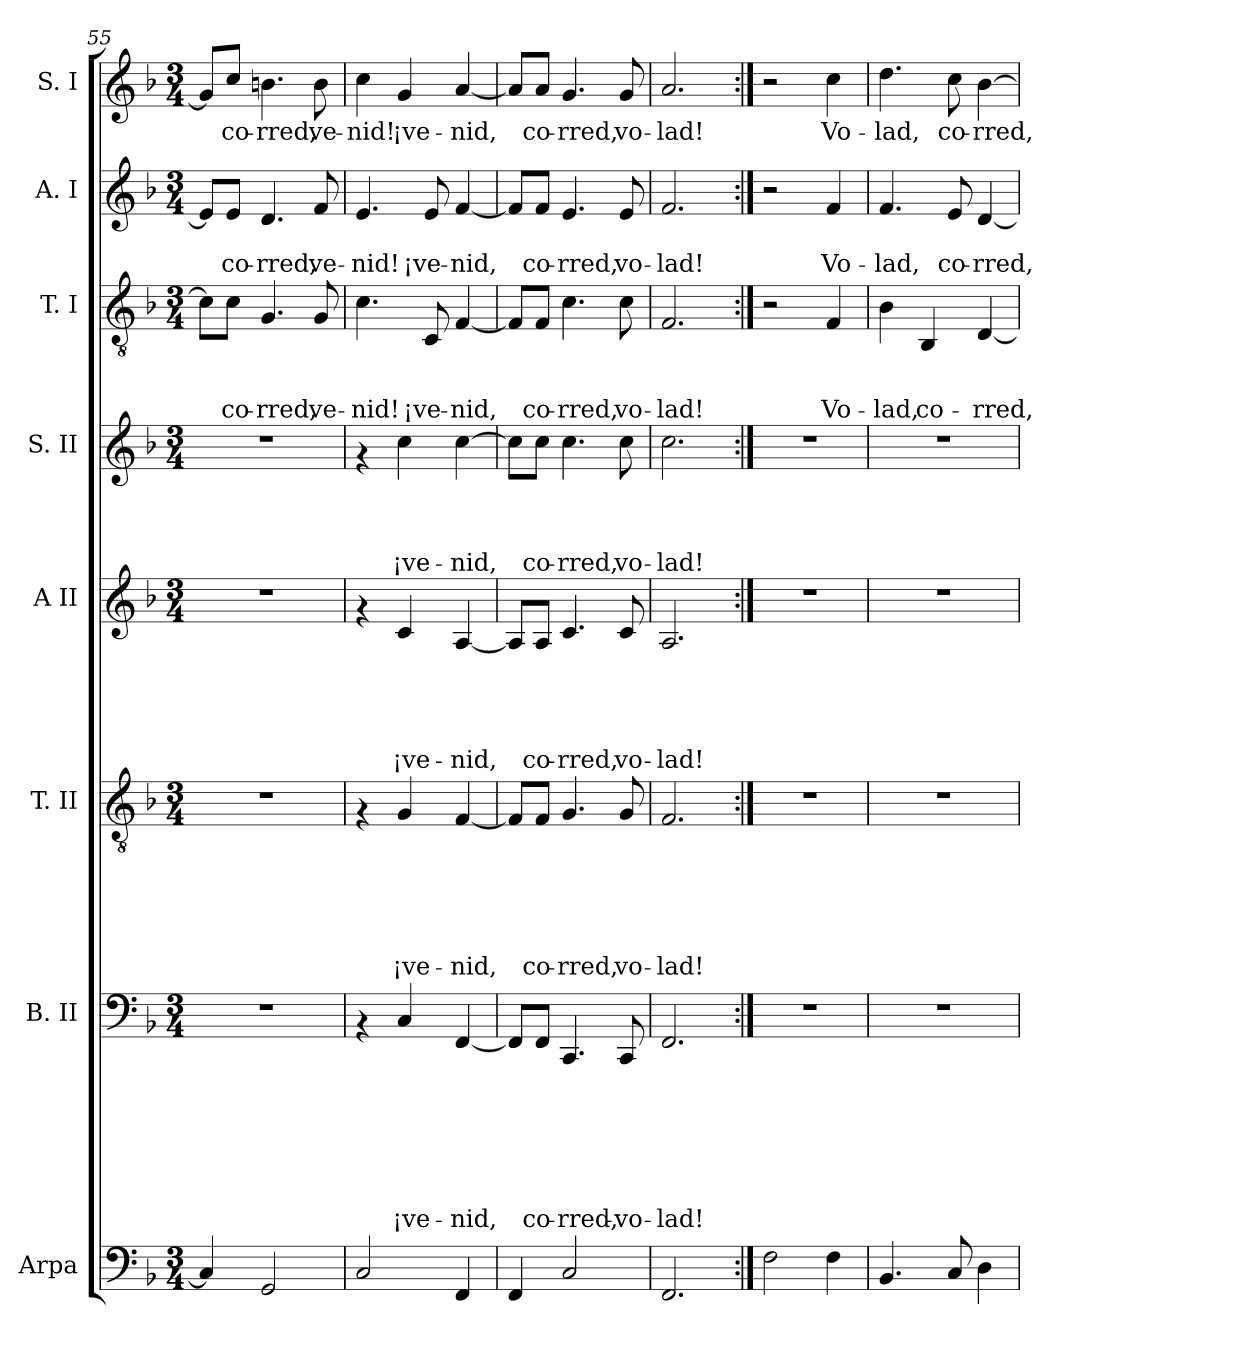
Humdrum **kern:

**kern	**kern	**text	**text	**text	**text	**text	**text	**text	**kern	**text	**text	**text	**text	**text	**text	**kern	**text	**text	**text	**text	**text	**kern	**text	**text	**text	**text	**kern	**text	**text	**text	**kern	**text	**text	**kern	**text
*part8	*part7	*part7	*part7	*part7	*part7	*part7	*part7	*part7	*part6	*part6	*part6	*part6	*part6	*part6	*part6	*part5	*part5	*part5	*part5	*part5	*part5	*part4	*part4	*part4	*part4	*part4	*part3	*part3	*part3	*part3	*part2	*part2	*part2	*part1	*part1
*staff8	*staff7	*staff7	*staff7	*staff7	*staff7	*staff7	*staff7	*staff7	*staff6	*staff6	*staff6	*staff6	*staff6	*staff6	*staff6	*staff5	*staff5	*staff5	*staff5	*staff5	*staff5	*staff4	*staff4	*staff4	*staff4	*staff4	*staff3	*staff3	*staff3	*staff3	*staff2	*staff2	*staff2	*staff1	*staff1
*I"Arpa	*I"B. II	*	*	*	*	*	*	*	*I"T. II	*	*	*	*	*	*	*I"A II	*	*	*	*	*	*I"S. II	*	*	*	*	*I"T. I	*	*	*	*I"A. I	*	*	*I"S. I	*
*I'Arpa	*I'B. II	*	*	*	*	*	*	*	*I'T. II	*	*	*	*	*	*	*I'A II	*	*	*	*	*	*I'S. II	*	*	*	*	*I'T. I	*	*	*	*I'A. I	*	*	*I'S. I	*
*clefF4	*clefF4	*	*	*	*	*	*	*	*clefGv2	*	*	*	*	*	*	*clefG2	*	*	*	*	*	*clefG2	*	*	*	*	*clefGv2	*	*	*	*clefG2	*	*	*clefG2	*
*k[b-]	*k[b-]	*	*	*	*	*	*	*	*k[b-]	*	*	*	*	*	*	*k[b-]	*	*	*	*	*	*k[b-]	*	*	*	*	*k[b-]	*	*	*	*k[b-]	*	*	*k[b-]	*
*F:	*F:	*	*	*	*	*	*	*	*F:	*	*	*	*	*	*	*F:	*	*	*	*	*	*F:	*	*	*	*	*F:	*	*	*	*F:	*	*	*F:	*
*M3/4	*M3/4	*	*	*	*	*	*	*	*M3/4	*	*	*	*	*	*	*M3/4	*	*	*	*	*	*M3/4	*	*	*	*	*M3/4	*	*	*	*M3/4	*	*	*M3/4	*
=55	=55	=55	=55	=55	=55	=55	=55	=55	=55	=55	=55	=55	=55	=55	=55	=55	=55	=55	=55	=55	=55	=55	=55	=55	=55	=55	=55	=55	=55	=55	=55	=55	=55	=55	=55
4C/]	2.r	.	.	.	.	.	.	.	2.r	.	.	.	.	.	.	2.r	.	.	.	.	.	2.r	.	.	.	.	8c\L]	.	.	.	8e/L]	.	.	8g/L]	.
!	!	!	!	!	!	!	!	!	!	!	!	!	!	!	!	!	!	!	!	!	!	!	!	!	!	!	!	!	!	!LO:LY:b	!	!	!LO:LY:b	!	!LO:LY:b
.	.	.	.	.	.	.	.	.	.	.	.	.	.	.	.	.	.	.	.	.	.	.	.	.	.	.	8c\J	.	.	co-	8e/J	.	co-	8cc/J	co-
!	!	!	!	!	!	!	!	!	!	!	!	!	!	!	!	!	!	!	!	!	!	!	!	!	!	!	!	!	!	!LO:LY:b	!	!	!LO:LY:b	!	!LO:LY:b
2GG/	.	.	.	.	.	.	.	.	.	.	.	.	.	.	.	.	.	.	.	.	.	.	.	.	.	.	4.G/	.	.	-rred,	4.d/	.	-rred,	4.bn\	-rred,
!	!	!	!	!	!	!	!	!	!	!	!	!	!	!	!	!	!	!	!	!	!	!	!	!	!	!	!	!	!	!LO:LY:b	!	!	!LO:LY:b	!	!LO:LY:b
.	.	.	.	.	.	.	.	.	.	.	.	.	.	.	.	.	.	.	.	.	.	.	.	.	.	.	8G/	.	.	ve-	8f/	.	ve-	8b\	ve-
!!LO:PB:g=z
=56	=56	=56	=56	=56	=56	=56	=56	=56	=56	=56	=56	=56	=56	=56	=56	=56	=56	=56	=56	=56	=56	=56	=56	=56	=56	=56	=56	=56	=56	=56	=56	=56	=56	=56	=56
!	!	!	!	!	!	!	!	!	!	!	!	!	!	!	!	!	!	!	!	!	!	!	!	!	!	!	!	!	!	!LO:LY:b	!	!	!LO:LY:b	!	!LO:LY:b
2C/	4rAA	.	.	.	.	.	.	.	4rF	.	.	.	.	.	.	4rf	.	.	.	.	.	4rf	.	.	.	.	4.c\	.	.	-nid!	4.e/	.	-nid!	4cc\	-nid!
!	!	!	!	!	!	!	!	!LO:LY:b	!	!	!	!	!	!	!LO:LY:b	!	!	!	!	!	!LO:LY:b	!	!	!	!	!LO:LY:b	!	!	!	!	!	!	!	!	!LO:LY:b
.	4C/	.	.	.	.	.	.	¡ve-	4G/	.	.	.	.	.	¡ve-	4c/	.	.	.	.	¡ve-	4cc\	.	.	.	¡ve-	.	.	.	.	.	.	.	4g/	¡ve-
!	!	!	!	!	!	!	!	!	!	!	!	!	!	!	!	!	!	!	!	!	!	!	!	!	!	!	!	!	!	!LO:LY:b	!	!	!LO:LY:b	!	!
.	.	.	.	.	.	.	.	.	.	.	.	.	.	.	.	.	.	.	.	.	.	.	.	.	.	.	8C/	.	.	¡ve-	8e/	.	¡ve-	.	.
!	!	!	!	!	!	!	!	!LO:LY:b	!	!	!	!	!	!	!LO:LY:b	!	!	!	!	!	!LO:LY:b	!	!	!	!	!LO:LY:b	!	!	!	!LO:LY:b	!	!	!LO:LY:b	!	!LO:LY:b
4FF/	[>4FF/	.	.	.	.	.	.	-nid,	[>4F/	.	.	.	.	.	-nid,	[>4A/	.	.	.	.	-nid,	[>4cc\	.	.	.	-nid,	[>4F/	.	.	-nid,	[>4f/	.	-nid,	[>4a/	-nid,
=57	=57	=57	=57	=57	=57	=57	=57	=57	=57	=57	=57	=57	=57	=57	=57	=57	=57	=57	=57	=57	=57	=57	=57	=57	=57	=57	=57	=57	=57	=57	=57	=57	=57	=57	=57
4FF/	8FF/L]	.	.	.	.	.	.	.	8F/L]	.	.	.	.	.	.	8A/L]	.	.	.	.	.	8cc\L]	.	.	.	.	8F/L]	.	.	.	8f/L]	.	.	8a/L]	.
!	!	!	!	!	!	!	!	!LO:LY:b	!	!	!	!	!	!	!LO:LY:b	!	!	!	!	!	!LO:LY:b	!	!	!	!	!LO:LY:b	!	!	!	!LO:LY:b	!	!	!LO:LY:b	!	!LO:LY:b
.	8FF/J	.	.	.	.	.	.	co-	8F/J	.	.	.	.	.	co-	8A/J	.	.	.	.	co-	8cc\J	.	.	.	co-	8F/J	.	.	co-	8f/J	.	co-	8a/J	co-
!	!	!	!	!	!	!	!	!LO:LY:b	!	!	!	!	!	!	!LO:LY:b	!	!	!	!	!	!LO:LY:b	!	!	!	!	!LO:LY:b	!	!	!	!LO:LY:b	!	!	!LO:LY:b	!	!LO:LY:b
2C/	4.CC/	.	.	.	.	.	.	-rred,-	4.G/	.	.	.	.	.	-rred,	4.c/	.	.	.	.	-rred,	4.cc\	.	.	.	-rred,	4.c\	.	.	-rred,	4.e/	.	-rred,	4.g/	-rred,
!	!	!	!	!	!	!	!	!LO:LY:b	!	!	!	!	!	!	!LO:LY:b	!	!	!	!	!	!LO:LY:b	!	!	!	!	!LO:LY:b	!	!	!	!LO:LY:b	!	!	!LO:LY:b	!	!LO:LY:b
.	8CC/	.	.	.	.	.	.	-vo-	8G/	.	.	.	.	.	vo-	8c/	.	.	.	.	vo-	8cc\	.	.	.	vo-	8c\	.	.	vo-	8e/	.	vo-	8g/	vo-
=58	=58	=58	=58	=58	=58	=58	=58	=58	=58	=58	=58	=58	=58	=58	=58	=58	=58	=58	=58	=58	=58	=58	=58	=58	=58	=58	=58	=58	=58	=58	=58	=58	=58	=58	=58
!	!	!	!	!	!	!	!	!LO:LY:b	!	!	!	!	!	!	!LO:LY:b	!	!	!	!	!	!LO:LY:b	!	!	!	!	!LO:LY:b	!	!	!	!LO:LY:b	!	!	!LO:LY:b	!	!LO:LY:b
2.FF/	2.FF/	.	.	.	.	.	.	-lad!	2.F/	.	.	.	.	.	-lad!	2.A/	.	.	.	.	-lad!	2.cc\	.	.	.	-lad!	2.F/	.	.	-lad!	2.f/	.	-lad!	2.a/	-lad!
=59:|!	=59:|!	=59:|!	=59:|!	=59:|!	=59:|!	=59:|!	=59:|!	=59:|!	=59:|!	=59:|!	=59:|!	=59:|!	=59:|!	=59:|!	=59:|!	=59:|!	=59:|!	=59:|!	=59:|!	=59:|!	=59:|!	=59:|!	=59:|!	=59:|!	=59:|!	=59:|!	=59:|!	=59:|!	=59:|!	=59:|!	=59:|!	=59:|!	=59:|!	=59:|!	=59:|!
2F\	2.r	.	.	.	.	.	.	.	2.r	.	.	.	.	.	.	2.r	.	.	.	.	.	2.r	.	.	.	.	2r	.	.	.	2r	.	.	2r	.
!	!	!	!	!	!	!	!	!	!	!	!	!	!	!	!	!	!	!	!	!	!	!	!	!	!	!	!	!	!	!LO:LY:b	!	!	!LO:LY:b	!	!LO:LY:b
4F\	.	.	.	.	.	.	.	.	.	.	.	.	.	.	.	.	.	.	.	.	.	.	.	.	.	.	4F/	.	.	Vo-	4f/	.	Vo-	4cc\	Vo-
=60	=60	=60	=60	=60	=60	=60	=60	=60	=60	=60	=60	=60	=60	=60	=60	=60	=60	=60	=60	=60	=60	=60	=60	=60	=60	=60	=60	=60	=60	=60	=60	=60	=60	=60	=60
!	!	!	!	!	!	!	!	!	!	!	!	!	!	!	!	!	!	!	!	!	!	!	!	!	!	!	!	!	!	!LO:LY:b	!	!	!LO:LY:b	!	!LO:LY:b
4.BB-/	2.r	.	.	.	.	.	.	.	2.r	.	.	.	.	.	.	2.r	.	.	.	.	.	2.r	.	.	.	.	4B-\	.	.	-lad,	4.f/	.	-lad,	4.dd\	-lad,
!	!	!	!	!	!	!	!	!	!	!	!	!	!	!	!	!	!	!	!	!	!	!	!	!	!	!	!	!	!	!LO:LY:b	!	!	!	!	!
.	.	.	.	.	.	.	.	.	.	.	.	.	.	.	.	.	.	.	.	.	.	.	.	.	.	.	4BB-/	.	.	co-	.	.	.	.	.
!	!	!	!	!	!	!	!	!	!	!	!	!	!	!	!	!	!	!	!	!	!	!	!	!	!	!	!	!	!	!	!	!	!LO:LY:b	!	!LO:LY:b
8C/	.	.	.	.	.	.	.	.	.	.	.	.	.	.	.	.	.	.	.	.	.	.	.	.	.	.	.	.	.	.	8e/	.	co-	8cc\	co-
!	!	!	!	!	!	!	!	!	!	!	!	!	!	!	!	!	!	!	!	!	!	!	!	!	!	!	!	!	!	!LO:LY:b	!	!	!LO:LY:b	!	!LO:LY:b
4D\	.	.	.	.	.	.	.	.	.	.	.	.	.	.	.	.	.	.	.	.	.	.	.	.	.	.	[>4D/	.	.	-rred,	[>4d/	.	-rred,	[>4b-\	-rred,
=	=	=	=	=	=	=	=	=	=	=	=	=	=	=	=	=	=	=	=	=	=	=	=	=	=	=	=	=	=	=	=	=	=	=	=
*-	*-	*-	*-	*-	*-	*-	*-	*-	*-	*-	*-	*-	*-	*-	*-	*-	*-	*-	*-	*-	*-	*-	*-	*-	*-	*-	*-	*-	*-	*-	*-	*-	*-	*-	*-
